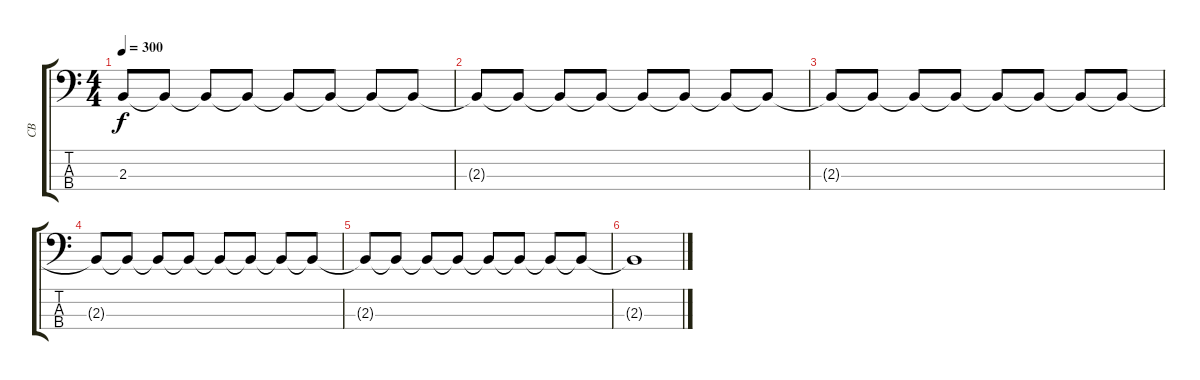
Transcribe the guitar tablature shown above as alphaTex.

\track ("CB" "CB") {instrument electricbassfinger}
\staff {score tabs}
\tuning (G2 D2 A1 E1) {hide}
\ts (4 4)
\tempo 300
\clef f4
\ks c
2.3{t}.8{dy f} 2.3{t}.8 2.3{t}.8 2.3{t}.8 2.3{t}.8 2.3{t}.8 2.3{t}.8 2.3{t}.8 |
2.3{t}.8 2.3{t}.8 2.3{t}.8 2.3{t}.8 2.3{t}.8 2.3{t}.8 2.3{t}.8 2.3{t}.8 |
2.3{t}.8 2.3{t}.8 2.3{t}.8 2.3{t}.8 2.3{t}.8 2.3{t}.8 2.3{t}.8 2.3{t}.8 |
2.3{t}.8 2.3{t}.8 2.3{t}.8 2.3{t}.8 2.3{t}.8 2.3{t}.8 2.3{t}.8 2.3{t}.8 |
2.3{t}.8 2.3{t}.8 2.3{t}.8 2.3{t}.8 2.3{t}.8 2.3{t}.8 2.3{t}.8 2.3{t}.8 |
2.3{t}.1
